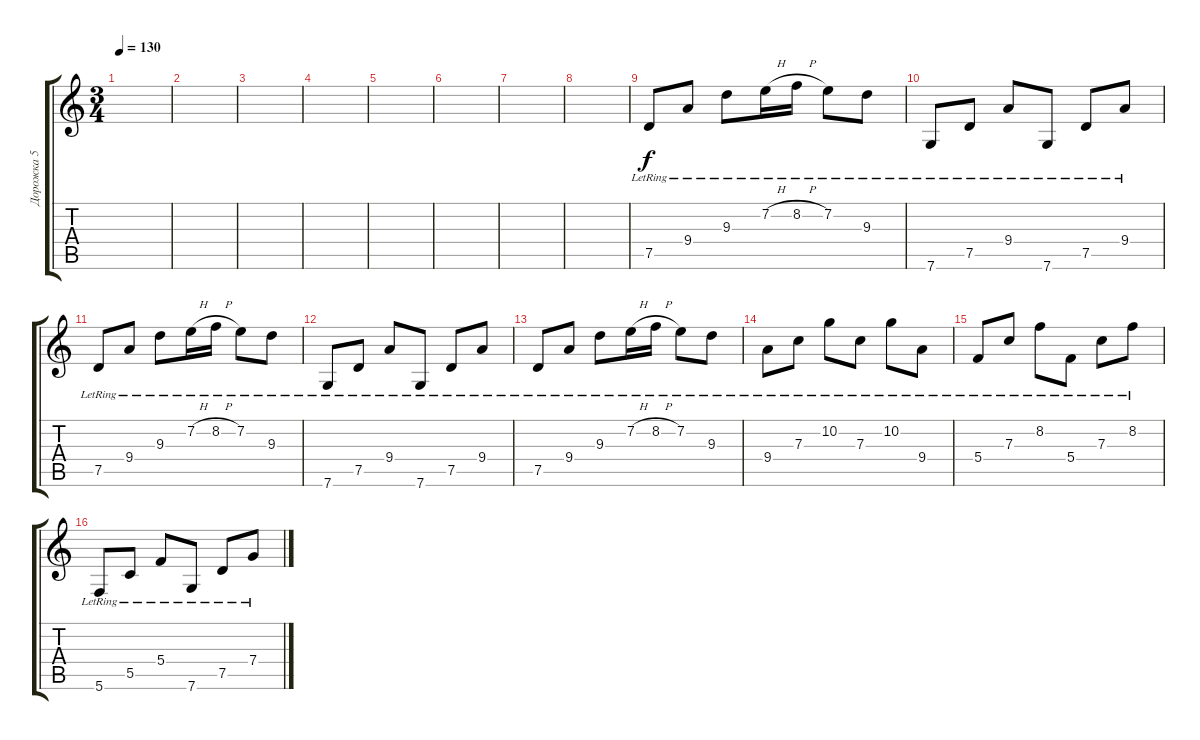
\track ("Дорожка 5" "Дорожка 5") {instrument acousticguitarsteel}
\staff {score tabs}
\tuning (D4 A3 F3 C3 G2 C2) {hide}
\ts (3 4)
\tempo 130
\clef g2
\ks c
|
|
|
|
|
|
|
|
7.5{lr}.8 9.4{lr}.8 9.3{lr}.8 7.2{h lr}.16 8.2{h lr}.16 7.2{lr}.8 9.3{lr}.8 |
7.6{lr}.8 7.5{lr}.8 9.4{lr}.8 7.6{lr}.8 7.5{lr}.8 9.4{lr}.8 |
7.5{lr}.8 9.4{lr}.8 9.3{lr}.8 7.2{h lr}.16 8.2{h lr}.16 7.2{lr}.8 9.3{lr}.8 |
7.6{lr}.8 7.5{lr}.8 9.4{lr}.8 7.6{lr}.8 7.5{lr}.8 9.4{lr}.8 |
7.5{lr}.8 9.4{lr}.8 9.3{lr}.8 7.2{h lr}.16 8.2{h lr}.16 7.2{lr}.8 9.3{lr}.8 |
9.4{lr}.8 7.3{lr}.8 10.2{lr}.8 7.3{lr}.8 10.2{lr}.8 9.4{lr}.8 |
5.4{lr}.8 7.3{lr}.8 8.2{lr}.8 5.4{lr}.8 7.3{lr}.8 8.2{lr}.8 |
5.6{lr}.8 5.5{lr}.8 5.4{lr}.8 7.6{lr}.8 7.5{lr}.8 7.4{lr}.8
